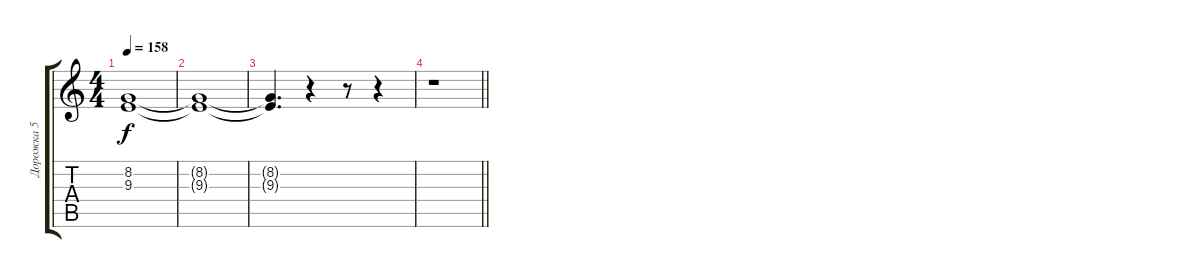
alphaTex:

\track ("Дорожка 5" "Дорожка 5") {instrument altosax}
\staff {score tabs}
\tuning (E4 B3 G3 D3 A2 E2) {hide}
\ts (4 4)
\tempo 158
\clef g2
\ks c
(8.2{t} 9.3{t}).1{dy f} |
(8.2{t} 9.3{t}).1 |
(8.2{t} 9.3{t}).4{d} r.4 r.8 r.4 |
\barLineRight lightlight
r.1
